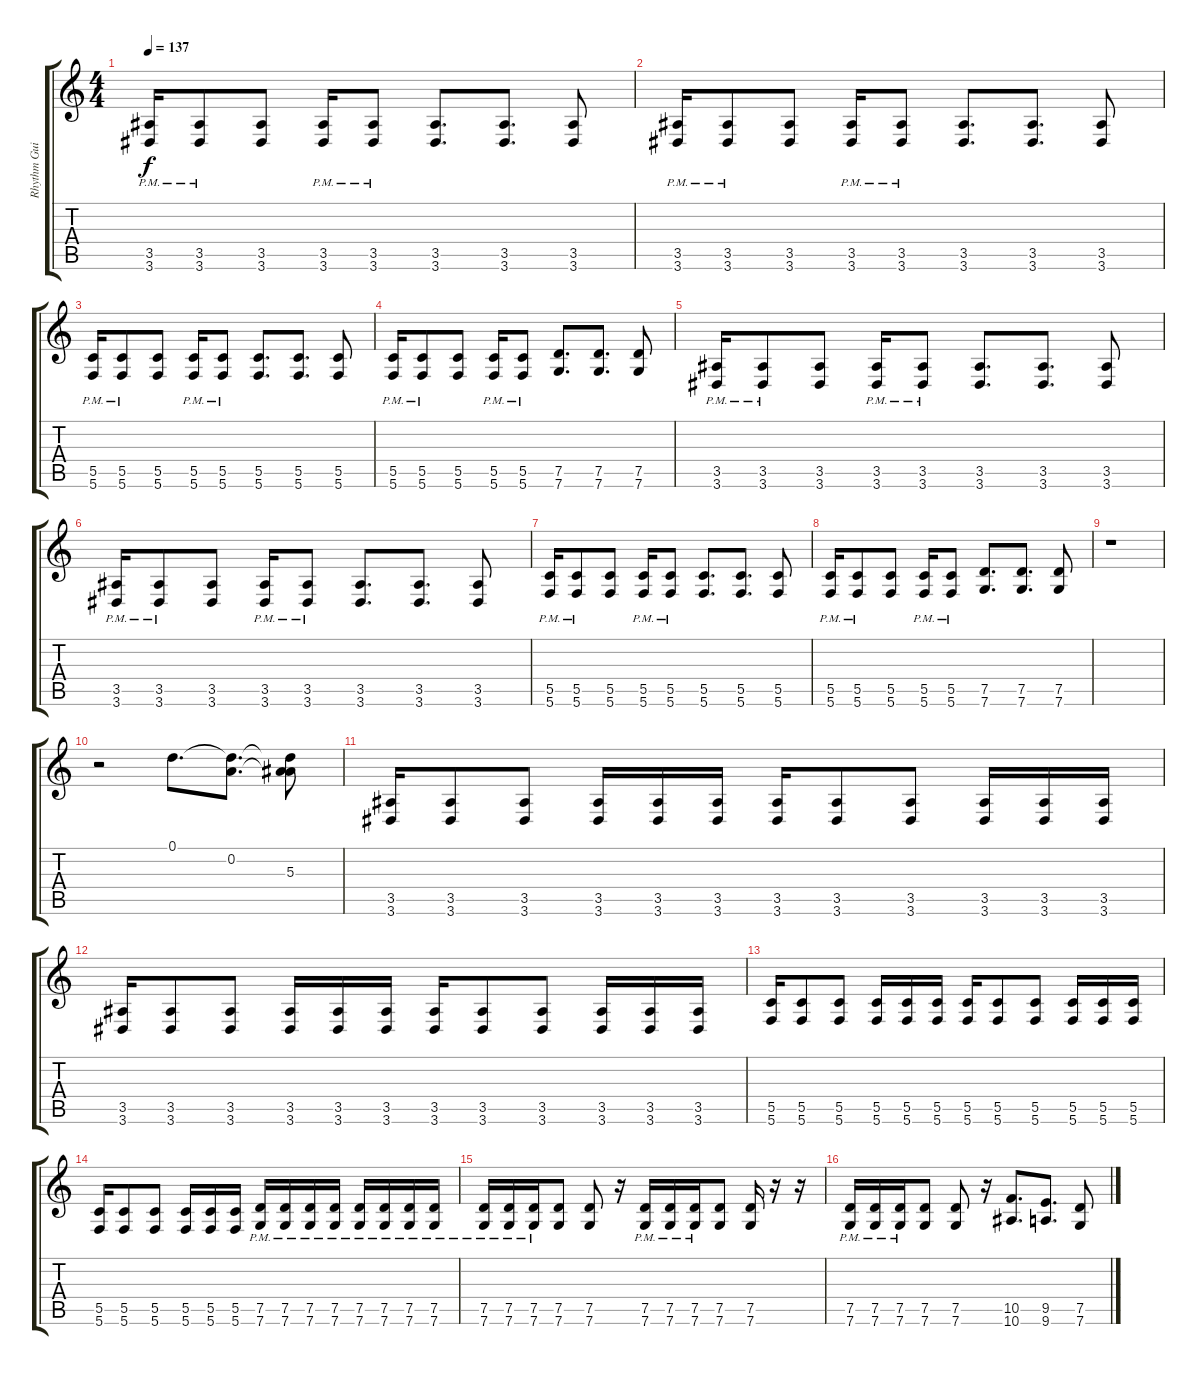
\track ("Rhythm Guitar 2" "Rhythm Gui") {instrument distortionguitar}
\staff {score tabs}
\tuning (D4 A3 F3 C3 G2 C2) {hide}
\ts (4 4)
\tempo 137
\clef g2
\ks c
(3.5{pm} 3.6{pm}).16{dy f} (3.5{pm} 3.6{pm}).8 (3.5 3.6).8 (3.5{pm} 3.6{pm}).16 (3.5{pm} 3.6{pm}).8 (3.5 3.6).8{d} (3.5 3.6).8{d} (3.5 3.6).8 |
(3.5{pm} 3.6{pm}).16 (3.5{pm} 3.6{pm}).8 (3.5 3.6).8 (3.5{pm} 3.6{pm}).16 (3.5{pm} 3.6{pm}).8 (3.5 3.6).8{d} (3.5 3.6).8{d} (3.5 3.6).8 |
(5.5{pm} 5.6{pm}).16 (5.5{pm} 5.6{pm}).8 (5.5 5.6).8 (5.5{pm} 5.6{pm}).16 (5.5{pm} 5.6{pm}).8 (5.5 5.6).8{d} (5.5 5.6).8{d} (5.5 5.6).8 |
(5.5{pm} 5.6{pm}).16 (5.5{pm} 5.6{pm}).8 (5.5 5.6).8 (5.5{pm} 5.6{pm}).16 (5.5{pm} 5.6{pm}).8 (7.5 7.6).8{d} (7.5 7.6).8{d} (7.5 7.6).8 |
(3.5{pm} 3.6{pm}).16 (3.5{pm} 3.6{pm}).8 (3.5 3.6).8 (3.5{pm} 3.6{pm}).16 (3.5{pm} 3.6{pm}).8 (3.5 3.6).8{d} (3.5 3.6).8{d} (3.5 3.6).8 |
(3.5{pm} 3.6{pm}).16 (3.5{pm} 3.6{pm}).8 (3.5 3.6).8 (3.5{pm} 3.6{pm}).16 (3.5{pm} 3.6{pm}).8 (3.5 3.6).8{d} (3.5 3.6).8{d} (3.5 3.6).8 |
(5.5{pm} 5.6{pm}).16 (5.5{pm} 5.6{pm}).8 (5.5 5.6).8 (5.5{pm} 5.6{pm}).16 (5.5{pm} 5.6{pm}).8 (5.5 5.6).8{d} (5.5 5.6).8{d} (5.5 5.6).8 |
(5.5{pm} 5.6{pm}).16 (5.5{pm} 5.6{pm}).8 (5.5 5.6).8 (5.5{pm} 5.6{pm}).16 (5.5{pm} 5.6{pm}).8 (7.5 7.6).8{d} (7.5 7.6).8{d} (7.5 7.6).8 |
r.1 |
r.2 0.1.8{d} (0.1{t} 0.2).8{d} (0.1{t} 0.2{t} 5.3).8 |
(3.5 3.6).16 (3.5 3.6).8 (3.5 3.6).8 (3.5 3.6).16 (3.5 3.6).16 (3.5 3.6).16 (3.5 3.6).16 (3.5 3.6).8 (3.5 3.6).8 (3.5 3.6).16 (3.5 3.6).16 (3.5 3.6).16 |
(3.5 3.6).16 (3.5 3.6).8 (3.5 3.6).8 (3.5 3.6).16 (3.5 3.6).16 (3.5 3.6).16 (3.5 3.6).16 (3.5 3.6).8 (3.5 3.6).8 (3.5 3.6).16 (3.5 3.6).16 (3.5 3.6).16 |
(5.5 5.6).16 (5.5 5.6).8 (5.5 5.6).8 (5.5 5.6).16 (5.5 5.6).16 (5.5 5.6).16 (5.5 5.6).16 (5.5 5.6).8 (5.5 5.6).8 (5.5 5.6).16 (5.5 5.6).16 (5.5 5.6).16 |
(5.5 5.6).16 (5.5 5.6).8 (5.5 5.6).8 (5.5 5.6).16 (5.5 5.6).16 (5.5 5.6).16 (7.5{pm} 7.6{pm}).16 (7.5{pm} 7.6{pm}).16 (7.5{pm} 7.6{pm}).16 (7.5{pm} 7.6{pm}).16 (7.5{pm} 7.6{pm}).16 (7.5{pm} 7.6{pm}).16 (7.5{pm} 7.6{pm}).16 (7.5{pm} 7.6{pm}).16 |
(7.5{pm} 7.6{pm}).16 (7.5{pm} 7.6{pm}).16 (7.5{pm} 7.6{pm}).16 (7.5 7.6).8 (7.5 7.6).8 r.16 (7.5{pm} 7.6{pm}).16 (7.5{pm} 7.6{pm}).16 (7.5{pm} 7.6{pm}).16 (7.5 7.6).8 (7.5 7.6).16 r.16 r.16 |
(7.5{pm} 7.6{pm}).16 (7.5{pm} 7.6{pm}).16 (7.5{pm} 7.6{pm}).16 (7.5 7.6).8 (7.5 7.6).8 r.16 (10.5 10.6).8{d} (9.5 9.6).8{d} (7.5 7.6).8
